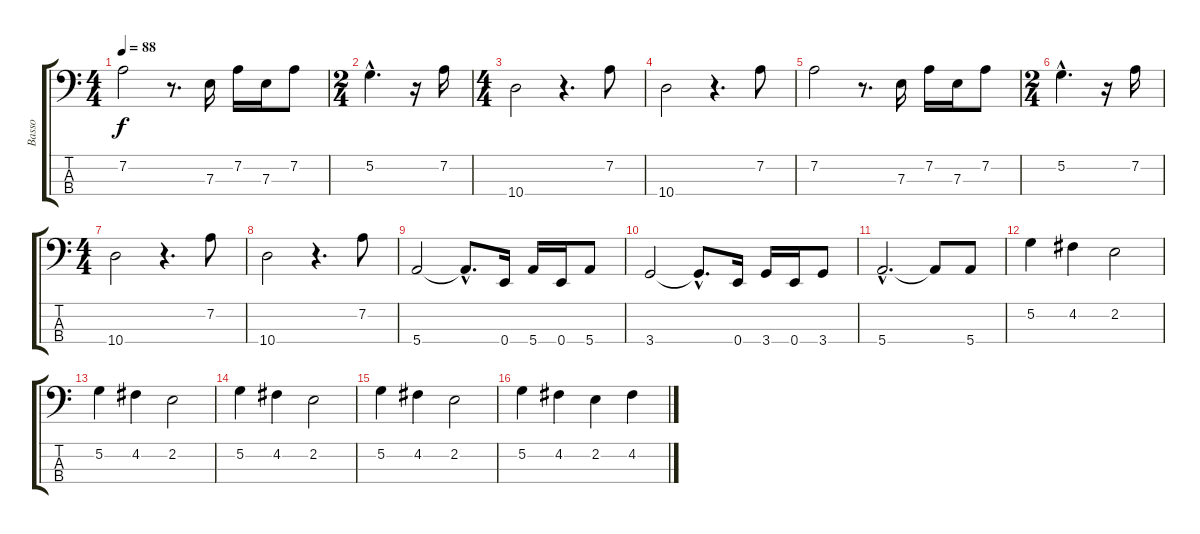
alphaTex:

\track ("Basso" "Basso") {instrument electricbasspick}
\staff {score tabs}
\tuning (G2 D2 A1 E1) {hide}
\ts (4 4)
\tempo 88
\clef f4
\ks c
7.2.2{dy f} r.8{d} 7.3.16 7.2.16 7.3.16 7.2.8 |
\ts (2 4)
5.2{hac}.4{d} r.16 7.2.16 |
\ts (4 4)
10.4.2 r.4{d} 7.2.8 |
10.4.2 r.4{d} 7.2.8 |
7.2.2 r.8{d} 7.3.16 7.2.16 7.3.16 7.2.8 |
\ts (2 4)
5.2{hac}.4{d} r.16 7.2.16 |
\ts (4 4)
10.4.2 r.4{d} 7.2.8 |
10.4.2 r.4{d} 7.2.8 |
5.4.2 5.4{hac t}.8{d} 0.4.16 5.4.16 0.4.16 5.4.8 |
3.4.2 3.4{hac t}.8{d} 0.4.16 3.4.16 0.4.16 3.4.8 |
5.4{hac}.2{d} 5.4{t}.8 5.4.8 |
5.2.4 4.2.4 2.2.2 |
5.2.4 4.2.4 2.2.2 |
5.2.4 4.2.4 2.2.2 |
5.2.4 4.2.4 2.2.2 |
5.2.4 4.2.4 2.2.4 4.2.4
